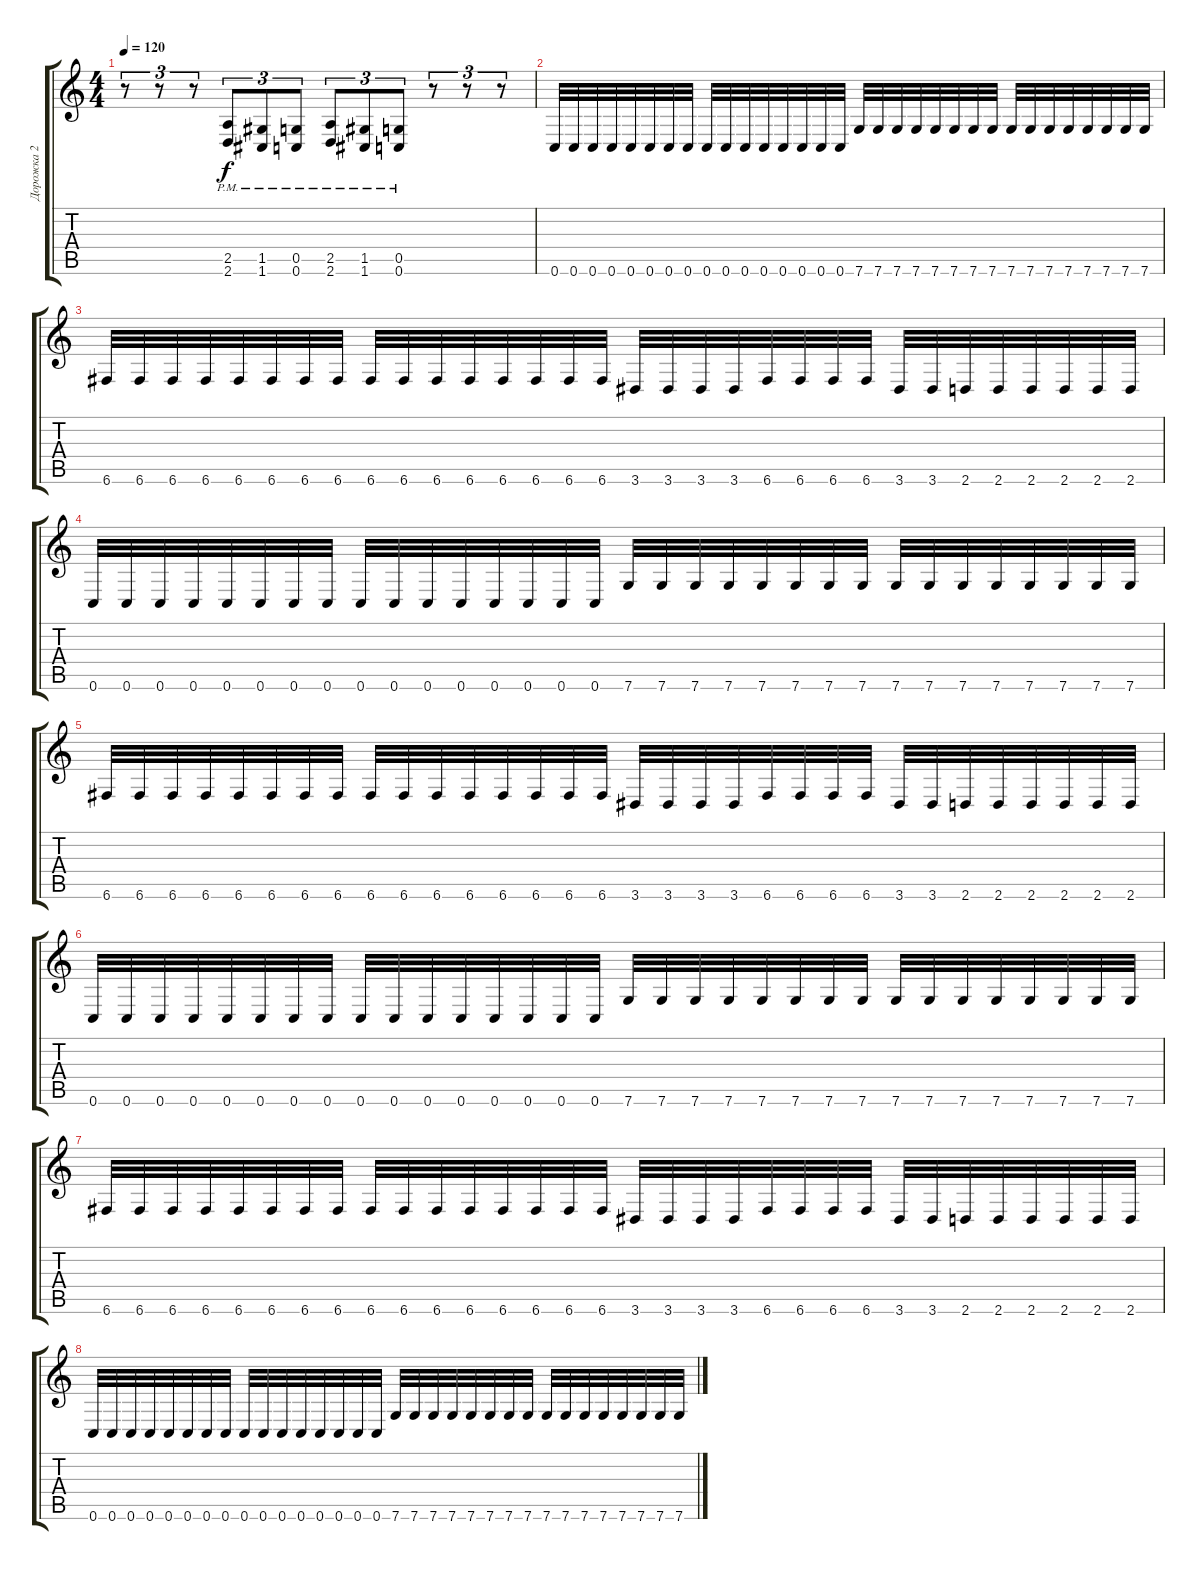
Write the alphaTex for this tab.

\track ("Дорожка 2" "Дорожка 2") {instrument distortionguitar}
\staff {score tabs}
\tuning (D4 A3 F3 C3 G2 C2) {hide}
\ts (4 4)
\tempo 120
\clef g2
\ks c
r.8{tu (3 2) dy f} r.8{tu (3 2)} r.8{tu (3 2)} (2.5{pm} 2.6).8{tu (3 2)} (1.5{pm} 1.6).8{tu (3 2)} (0.5{pm} 0.6).8{tu (3 2)} (2.5{pm} 2.6).8{tu (3 2)} (1.5{pm} 1.6).8{tu (3 2)} (0.5{pm} 0.6).8{tu (3 2)} r.8{tu (3 2)} r.8{tu (3 2)} r.8{tu (3 2)} |
0.6.32 0.6.32 0.6.32 0.6.32 0.6.32 0.6.32 0.6.32 0.6.32 0.6.32 0.6.32 0.6.32 0.6.32 0.6.32 0.6.32 0.6.32 0.6.32 7.6.32 7.6.32 7.6.32 7.6.32 7.6.32 7.6.32 7.6.32 7.6.32 7.6.32 7.6.32 7.6.32 7.6.32 7.6.32 7.6.32 7.6.32 7.6.32 |
6.6.32 6.6.32 6.6.32 6.6.32 6.6.32 6.6.32 6.6.32 6.6.32 6.6.32 6.6.32 6.6.32 6.6.32 6.6.32 6.6.32 6.6.32 6.6.32 3.6.32 3.6.32 3.6.32 3.6.32 6.6.32 6.6.32 6.6.32 6.6.32 3.6.32 3.6.32 2.6.32 2.6.32 2.6.32 2.6.32 2.6.32 2.6.32 |
0.6.32 0.6.32 0.6.32 0.6.32 0.6.32 0.6.32 0.6.32 0.6.32 0.6.32 0.6.32 0.6.32 0.6.32 0.6.32 0.6.32 0.6.32 0.6.32 7.6.32 7.6.32 7.6.32 7.6.32 7.6.32 7.6.32 7.6.32 7.6.32 7.6.32 7.6.32 7.6.32 7.6.32 7.6.32 7.6.32 7.6.32 7.6.32 |
6.6.32 6.6.32 6.6.32 6.6.32 6.6.32 6.6.32 6.6.32 6.6.32 6.6.32 6.6.32 6.6.32 6.6.32 6.6.32 6.6.32 6.6.32 6.6.32 3.6.32 3.6.32 3.6.32 3.6.32 6.6.32 6.6.32 6.6.32 6.6.32 3.6.32 3.6.32 2.6.32 2.6.32 2.6.32 2.6.32 2.6.32 2.6.32 |
0.6.32 0.6.32 0.6.32 0.6.32 0.6.32 0.6.32 0.6.32 0.6.32 0.6.32 0.6.32 0.6.32 0.6.32 0.6.32 0.6.32 0.6.32 0.6.32 7.6.32 7.6.32 7.6.32 7.6.32 7.6.32 7.6.32 7.6.32 7.6.32 7.6.32 7.6.32 7.6.32 7.6.32 7.6.32 7.6.32 7.6.32 7.6.32 |
6.6.32 6.6.32 6.6.32 6.6.32 6.6.32 6.6.32 6.6.32 6.6.32 6.6.32 6.6.32 6.6.32 6.6.32 6.6.32 6.6.32 6.6.32 6.6.32 3.6.32 3.6.32 3.6.32 3.6.32 6.6.32 6.6.32 6.6.32 6.6.32 3.6.32 3.6.32 2.6.32 2.6.32 2.6.32 2.6.32 2.6.32 2.6.32 |
0.6.32 0.6.32 0.6.32 0.6.32 0.6.32 0.6.32 0.6.32 0.6.32 0.6.32 0.6.32 0.6.32 0.6.32 0.6.32 0.6.32 0.6.32 0.6.32 7.6.32 7.6.32 7.6.32 7.6.32 7.6.32 7.6.32 7.6.32 7.6.32 7.6.32 7.6.32 7.6.32 7.6.32 7.6.32 7.6.32 7.6.32 7.6.32
